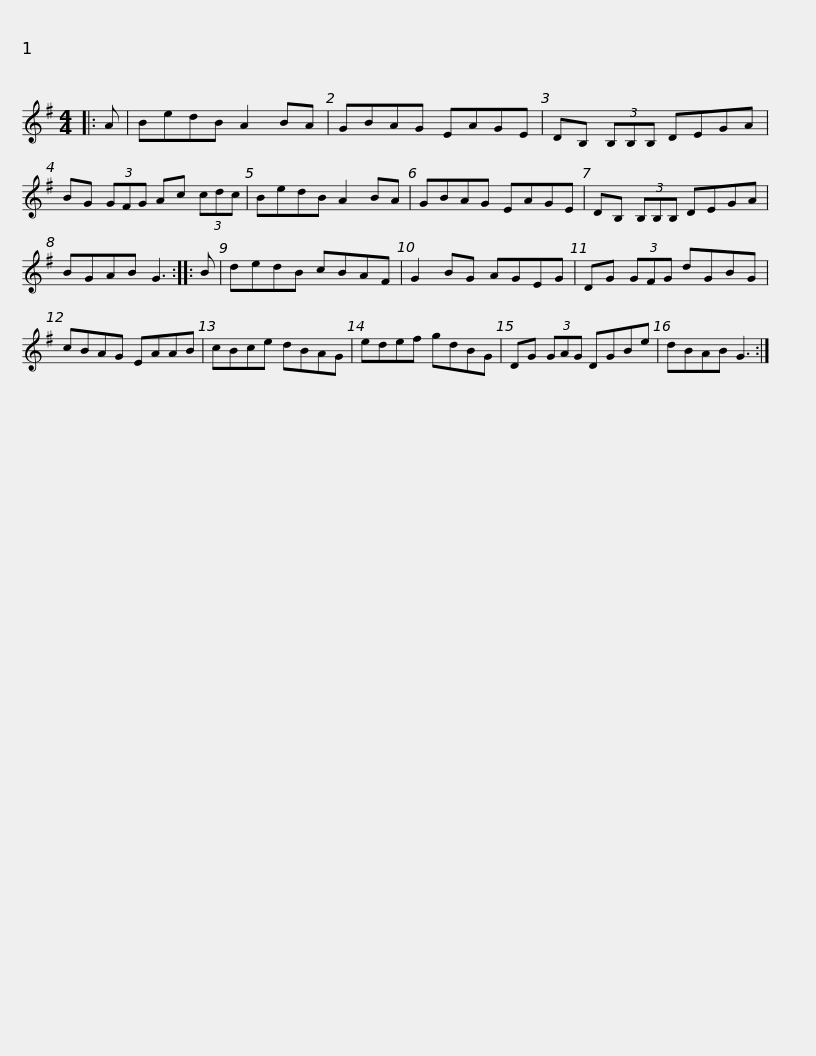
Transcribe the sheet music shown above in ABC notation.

X:1
L:1/8
M:4/4
I:linebreak $
K:G
V:1 treble
V:1
|: A | BedB A2 BA | GBAG EAGE | DB, (3B,B,B, DEGA | BG (3GFG Ac (3cdc | %5
 BedB A2 BA |$ GBAG EAGE | DB, (3B,B,B, DEGA | BGAB G3 :: B | %10
 dedB cBAF | G2 BG AGEG |$ DG (3GFG dGBG | cBAG EAAB | cBce dBAG | %15
 edef gdBG | DG (3GAG DGBe |$ dBAB G3 :| %18
